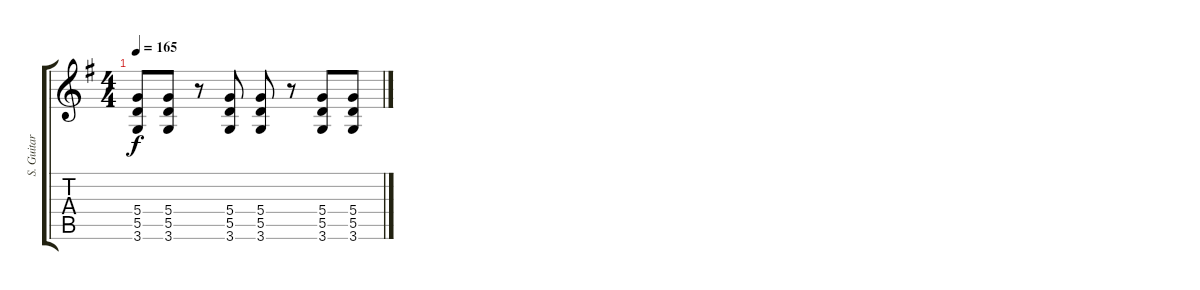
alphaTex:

\track ("S. Guitar" "S. Guitar") {instrument overdrivenguitar}
\staff {score tabs}
\tuning (E4 B3 G3 D3 A2 E2) {hide}
\ts (4 4)
\tempo 165
\clef g2
\ks g
(5.4 5.5 3.6).8{dy f} (5.4 5.5 3.6).8 r.8 (5.4 5.5 3.6).8 (5.4 5.5 3.6).8 r.8 (5.4 5.5 3.6).8 (5.4 5.5 3.6).8
